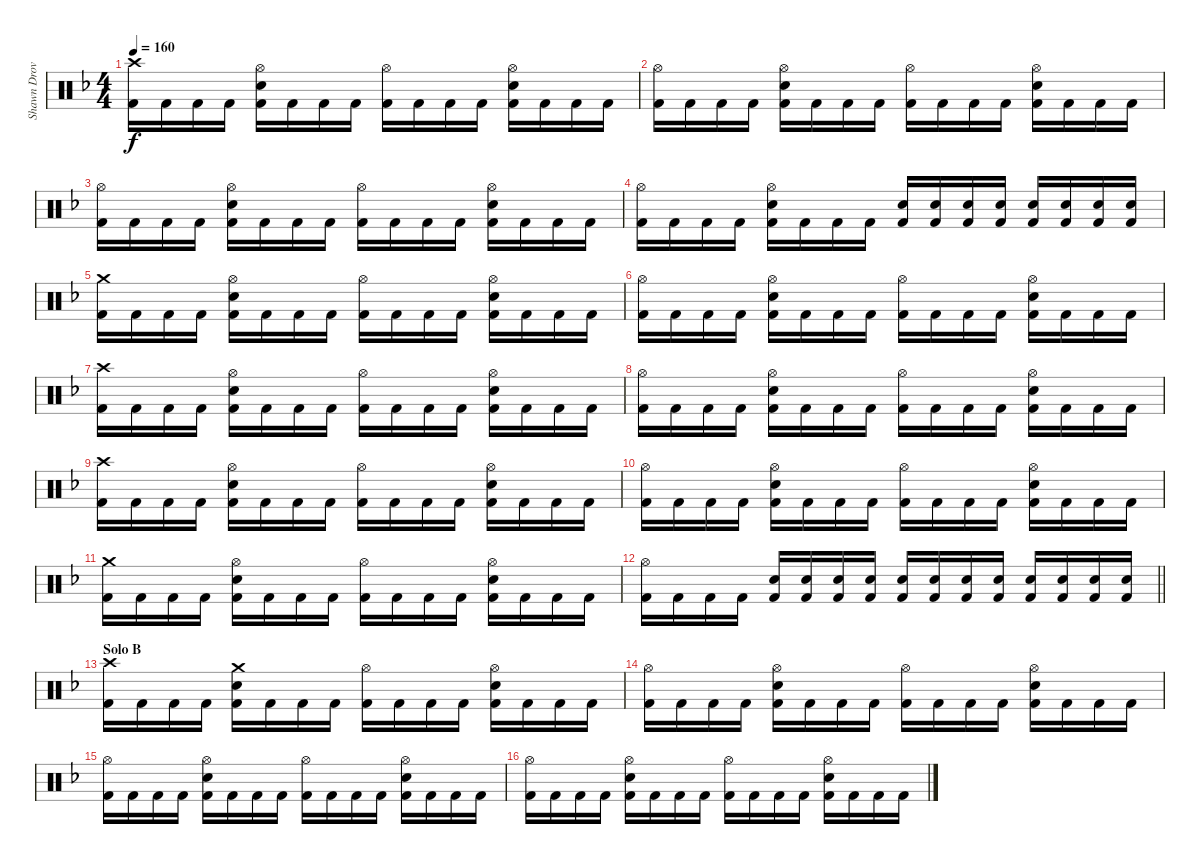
\track ("Shawn Drover - Drums" "Shawn Drov") {instrument percussion}
\staff {score}
\articulation defaults
\ts (4 4)
\tempo 160
\clef neutral
\ks f
("Crash high (hit)" "Kick (hit) 2").16{dy f} "Kick (hit) 2".16 "Kick (hit) 2".16 "Kick (hit) 2".16 ("Snare (hit) 2" "Hi-Hat (open)" "Kick (hit) 2").16 "Kick (hit) 2".16 "Kick (hit) 2".16 "Kick (hit) 2".16 ("Hi-Hat (open)" "Kick (hit) 2").16 "Kick (hit) 2".16 "Kick (hit) 2".16 "Kick (hit) 2".16 ("Snare (hit) 2" "Hi-Hat (open)" "Kick (hit) 2").16 "Kick (hit) 2".16 "Kick (hit) 2".16 "Kick (hit) 2".16 |
("Hi-Hat (open)" "Kick (hit) 2").16 "Kick (hit) 2".16 "Kick (hit) 2".16 "Kick (hit) 2".16 ("Snare (hit) 2" "Hi-Hat (open)" "Kick (hit) 2").16 "Kick (hit) 2".16 "Kick (hit) 2".16 "Kick (hit) 2".16 ("Hi-Hat (open)" "Kick (hit) 2").16 "Kick (hit) 2".16 "Kick (hit) 2".16 "Kick (hit) 2".16 ("Snare (hit) 2" "Hi-Hat (open)" "Kick (hit) 2").16 "Kick (hit) 2".16 "Kick (hit) 2".16 "Kick (hit) 2".16 |
("Hi-Hat (open)" "Kick (hit) 2").16 "Kick (hit) 2".16 "Kick (hit) 2".16 "Kick (hit) 2".16 ("Snare (hit) 2" "Hi-Hat (open)" "Kick (hit) 2").16 "Kick (hit) 2".16 "Kick (hit) 2".16 "Kick (hit) 2".16 ("Hi-Hat (open)" "Kick (hit) 2").16 "Kick (hit) 2".16 "Kick (hit) 2".16 "Kick (hit) 2".16 ("Snare (hit) 2" "Hi-Hat (open)" "Kick (hit) 2").16 "Kick (hit) 2".16 "Kick (hit) 2".16 "Kick (hit) 2".16 |
("Hi-Hat (open)" "Kick (hit) 2").16 "Kick (hit) 2".16 "Kick (hit) 2".16 "Kick (hit) 2".16 ("Snare (hit) 2" "Hi-Hat (open)" "Kick (hit) 2").16 "Kick (hit) 2".16 "Kick (hit) 2".16 "Kick (hit) 2".16 ("Snare (hit) 2" "Kick (hit) 2").16 ("Snare (hit) 2" "Kick (hit) 2").16 ("Snare (hit) 2" "Kick (hit) 2").16 ("Snare (hit) 2" "Kick (hit) 2").16 ("Snare (hit) 2" "Kick (hit) 2").16 ("Snare (hit) 2" "Kick (hit) 2").16 ("Snare (hit) 2" "Kick (hit) 2").16 ("Snare (hit) 2" "Kick (hit) 2").16 |
("Crash medium (hit)" "Kick (hit) 2").16 "Kick (hit) 2".16 "Kick (hit) 2".16 "Kick (hit) 2".16 ("Snare (hit) 2" "Hi-Hat (open)" "Kick (hit) 2").16 "Kick (hit) 2".16 "Kick (hit) 2".16 "Kick (hit) 2".16 ("Hi-Hat (open)" "Kick (hit) 2").16 "Kick (hit) 2".16 "Kick (hit) 2".16 "Kick (hit) 2".16 ("Snare (hit) 2" "Hi-Hat (open)" "Kick (hit) 2").16 "Kick (hit) 2".16 "Kick (hit) 2".16 "Kick (hit) 2".16 |
("Hi-Hat (open)" "Kick (hit) 2").16 "Kick (hit) 2".16 "Kick (hit) 2".16 "Kick (hit) 2".16 ("Snare (hit) 2" "Hi-Hat (open)" "Kick (hit) 2").16 "Kick (hit) 2".16 "Kick (hit) 2".16 "Kick (hit) 2".16 ("Hi-Hat (open)" "Kick (hit) 2").16 "Kick (hit) 2".16 "Kick (hit) 2".16 "Kick (hit) 2".16 ("Snare (hit) 2" "Hi-Hat (open)" "Kick (hit) 2").16 "Kick (hit) 2".16 "Kick (hit) 2".16 "Kick (hit) 2".16 |
("Crash high (hit)" "Kick (hit) 2").16 "Kick (hit) 2".16 "Kick (hit) 2".16 "Kick (hit) 2".16 ("Snare (hit) 2" "Hi-Hat (open)" "Kick (hit) 2").16 "Kick (hit) 2".16 "Kick (hit) 2".16 "Kick (hit) 2".16 ("Hi-Hat (open)" "Kick (hit) 2").16 "Kick (hit) 2".16 "Kick (hit) 2".16 "Kick (hit) 2".16 ("Snare (hit) 2" "Hi-Hat (open)" "Kick (hit) 2").16 "Kick (hit) 2".16 "Kick (hit) 2".16 "Kick (hit) 2".16 |
("Hi-Hat (open)" "Kick (hit) 2").16 "Kick (hit) 2".16 "Kick (hit) 2".16 "Kick (hit) 2".16 ("Snare (hit) 2" "Hi-Hat (open)" "Kick (hit) 2").16 "Kick (hit) 2".16 "Kick (hit) 2".16 "Kick (hit) 2".16 ("Hi-Hat (open)" "Kick (hit) 2").16 "Kick (hit) 2".16 "Kick (hit) 2".16 "Kick (hit) 2".16 ("Snare (hit) 2" "Hi-Hat (open)" "Kick (hit) 2").16 "Kick (hit) 2".16 "Kick (hit) 2".16 "Kick (hit) 2".16 |
("Crash high (hit)" "Kick (hit) 2").16 "Kick (hit) 2".16 "Kick (hit) 2".16 "Kick (hit) 2".16 ("Snare (hit) 2" "Hi-Hat (open)" "Kick (hit) 2").16 "Kick (hit) 2".16 "Kick (hit) 2".16 "Kick (hit) 2".16 ("Hi-Hat (open)" "Kick (hit) 2").16 "Kick (hit) 2".16 "Kick (hit) 2".16 "Kick (hit) 2".16 ("Snare (hit) 2" "Hi-Hat (open)" "Kick (hit) 2").16 "Kick (hit) 2".16 "Kick (hit) 2".16 "Kick (hit) 2".16 |
("Hi-Hat (open)" "Kick (hit) 2").16 "Kick (hit) 2".16 "Kick (hit) 2".16 "Kick (hit) 2".16 ("Snare (hit) 2" "Hi-Hat (open)" "Kick (hit) 2").16 "Kick (hit) 2".16 "Kick (hit) 2".16 "Kick (hit) 2".16 ("Hi-Hat (open)" "Kick (hit) 2").16 "Kick (hit) 2".16 "Kick (hit) 2".16 "Kick (hit) 2".16 ("Snare (hit) 2" "Hi-Hat (open)" "Kick (hit) 2").16 "Kick (hit) 2".16 "Kick (hit) 2".16 "Kick (hit) 2".16 |
("Crash medium (hit)" "Kick (hit) 2").16 "Kick (hit) 2".16 "Kick (hit) 2".16 "Kick (hit) 2".16 ("Snare (hit) 2" "Hi-Hat (open)" "Kick (hit) 2").16 "Kick (hit) 2".16 "Kick (hit) 2".16 "Kick (hit) 2".16 ("Hi-Hat (open)" "Kick (hit) 2").16 "Kick (hit) 2".16 "Kick (hit) 2".16 "Kick (hit) 2".16 ("Snare (hit) 2" "Hi-Hat (open)" "Kick (hit) 2").16 "Kick (hit) 2".16 "Kick (hit) 2".16 "Kick (hit) 2".16 |
\barLineRight lightlight
("Hi-Hat (open)" "Kick (hit) 2").16 "Kick (hit) 2".16 "Kick (hit) 2".16 "Kick (hit) 2".16 ("Snare (hit) 2" "Kick (hit) 2").16 ("Snare (hit) 2" "Kick (hit) 2").16 ("Snare (hit) 2" "Kick (hit) 2").16 ("Snare (hit) 2" "Kick (hit) 2").16 ("Snare (hit) 2" "Kick (hit) 2").16 ("Snare (hit) 2" "Kick (hit) 2").16 ("Snare (hit) 2" "Kick (hit) 2").16 ("Snare (hit) 2" "Kick (hit) 2").16 ("Snare (hit) 2" "Kick (hit) 2").16 ("Snare (hit) 2" "Kick (hit) 2").16 ("Snare (hit) 2" "Kick (hit) 2").16 ("Snare (hit) 2" "Kick (hit) 2").16 |
\section ("" "Solo B")
("Crash high (hit)" "Kick (hit) 2").16 "Kick (hit) 2".16 "Kick (hit) 2".16 "Kick (hit) 2".16 ("Snare (hit) 2" "Crash medium (hit)" "Kick (hit) 2").16 "Kick (hit) 2".16 "Kick (hit) 2".16 "Kick (hit) 2".16 ("Hi-Hat (open)" "Kick (hit) 2").16 "Kick (hit) 2".16 "Kick (hit) 2".16 "Kick (hit) 2".16 ("Snare (hit) 2" "Hi-Hat (open)" "Kick (hit) 2").16 "Kick (hit) 2".16 "Kick (hit) 2".16 "Kick (hit) 2".16 |
("Hi-Hat (open)" "Kick (hit) 2").16 "Kick (hit) 2".16 "Kick (hit) 2".16 "Kick (hit) 2".16 ("Snare (hit) 2" "Hi-Hat (open)" "Kick (hit) 2").16 "Kick (hit) 2".16 "Kick (hit) 2".16 "Kick (hit) 2".16 ("Hi-Hat (open)" "Kick (hit) 2").16 "Kick (hit) 2".16 "Kick (hit) 2".16 "Kick (hit) 2".16 ("Snare (hit) 2" "Hi-Hat (open)" "Kick (hit) 2").16 "Kick (hit) 2".16 "Kick (hit) 2".16 "Kick (hit) 2".16 |
("Hi-Hat (open)" "Kick (hit) 2").16 "Kick (hit) 2".16 "Kick (hit) 2".16 "Kick (hit) 2".16 ("Snare (hit) 2" "Hi-Hat (open)" "Kick (hit) 2").16 "Kick (hit) 2".16 "Kick (hit) 2".16 "Kick (hit) 2".16 ("Hi-Hat (open)" "Kick (hit) 2").16 "Kick (hit) 2".16 "Kick (hit) 2".16 "Kick (hit) 2".16 ("Snare (hit) 2" "Hi-Hat (open)" "Kick (hit) 2").16 "Kick (hit) 2".16 "Kick (hit) 2".16 "Kick (hit) 2".16 |
("Hi-Hat (open)" "Kick (hit) 2").16 "Kick (hit) 2".16 "Kick (hit) 2".16 "Kick (hit) 2".16 ("Snare (hit) 2" "Hi-Hat (open)" "Kick (hit) 2").16 "Kick (hit) 2".16 "Kick (hit) 2".16 "Kick (hit) 2".16 ("Hi-Hat (open)" "Kick (hit) 2").16 "Kick (hit) 2".16 "Kick (hit) 2".16 "Kick (hit) 2".16 ("Snare (hit) 2" "Hi-Hat (open)" "Kick (hit) 2").16 "Kick (hit) 2".16 "Kick (hit) 2".16 "Kick (hit) 2".16
